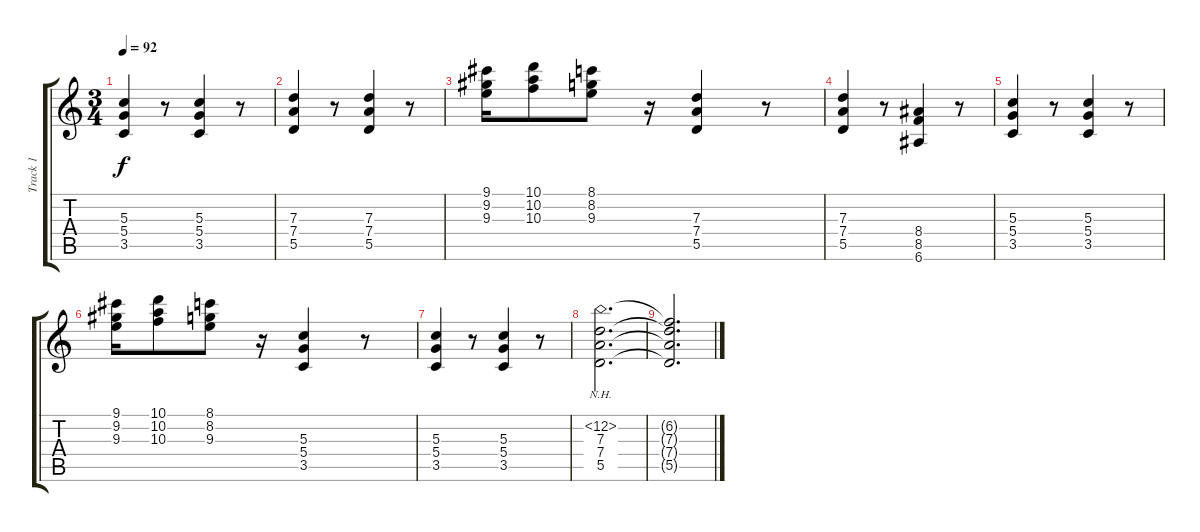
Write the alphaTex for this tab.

\track ("Track 1" "Track 1") {instrument acousticguitarsteel}
\staff {score tabs}
\tuning (E4 B3 G3 D3 A2 E2) {hide}
\ts (3 4)
\tempo 92
\clef g2
\ks c
(5.3 5.4 3.5).4{dy f} r.8 (5.3 5.4 3.5).4 r.8 |
(7.3 7.4 5.5).4 r.8 (7.3 7.4 5.5).4 r.8 |
(9.1 9.2 9.3).16 (10.1 10.2 10.3).8 (8.1 8.2 9.3).8 r.16 (7.3 7.4 5.5).4 r.8 |
(7.3 7.4 5.5).4 r.8 (8.4 8.5 6.6).4 r.8 |
(5.3 5.4 3.5).4 r.8 (5.3 5.4 3.5).4 r.8 |
(9.1 9.2 9.3).16 (10.1 10.2 10.3).8 (8.1 8.2 9.3).8 r.16 (5.3 5.4 3.5).4 r.8 |
(5.3 5.4 3.5).4 r.8 (5.3 5.4 3.5).4 r.8 |
(6.2{nh} 7.3 7.4 5.5).2{d} |
(6.2{t} 7.3{t} 7.4{t} 5.5{t}).2{d}
